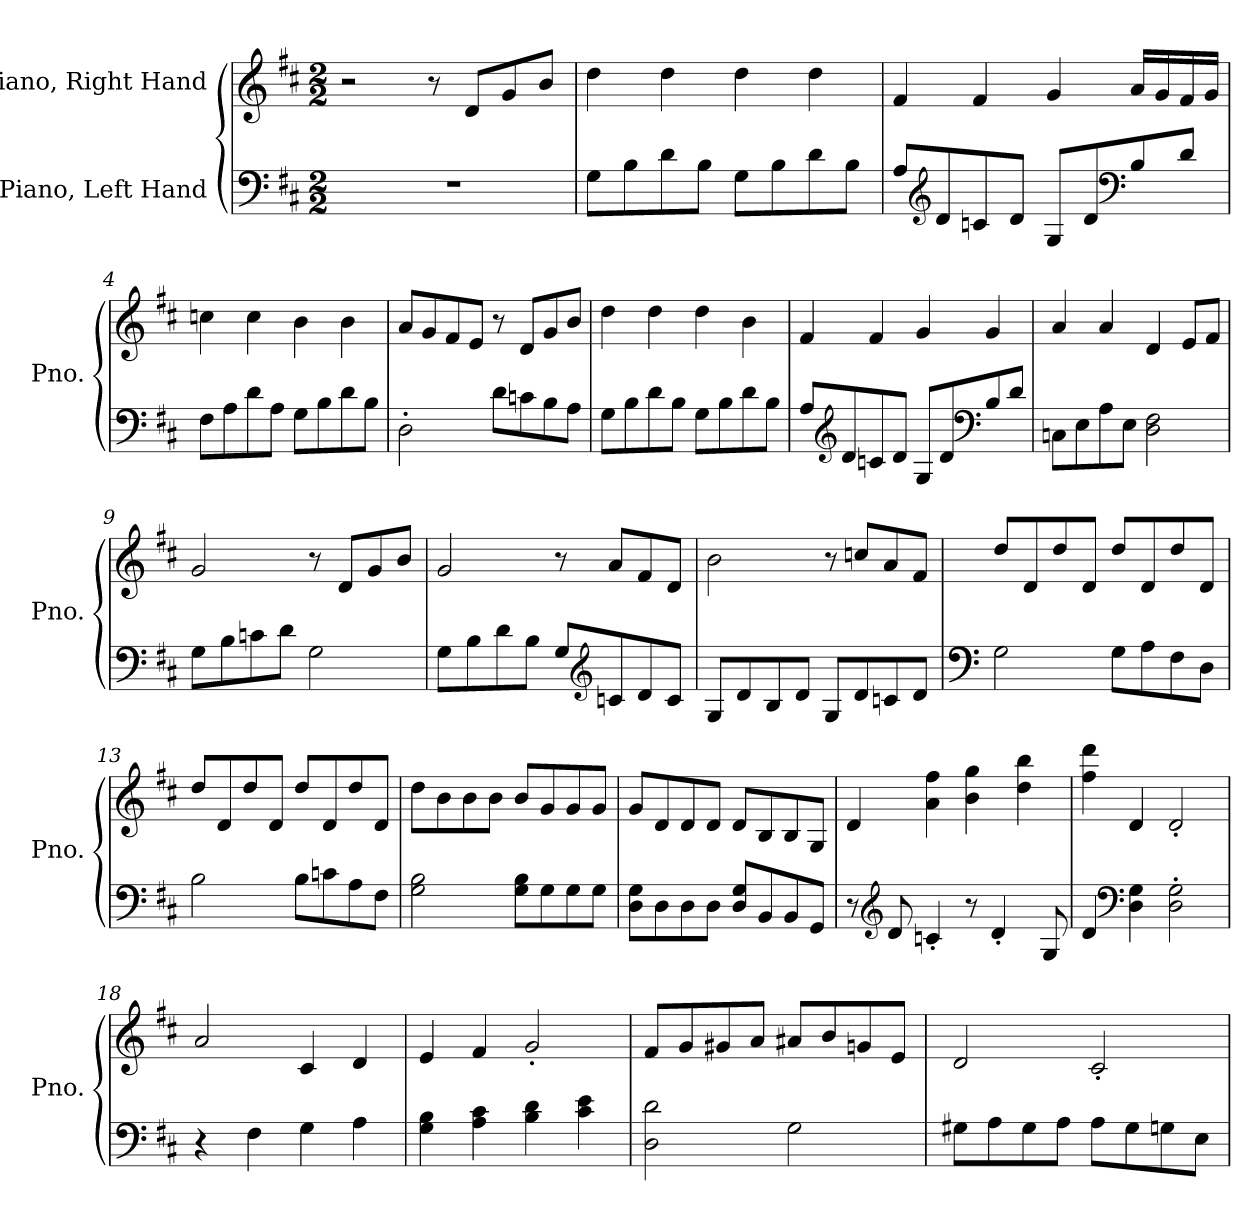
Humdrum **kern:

**kern	**kern
*part2	*part1
*staff2	*staff1
*I"Piano, Left Hand	*I"Piano, Right Hand
*I'Pno.	*I'Pno.
*clefF4	*clefG2
*k[f#c#]	*k[f#c#]
*M2/2	*M2/2
*MM100	*MM100
=1	=1
1r	2r
.	8r
.	8d/L
.	8g/
.	8b/J
=2	=2
8G\L	4dd\
8B\	.
8d\	4dd\
8B\J	.
8G\L	4dd\
8B\	.
8d\	4dd\
8B\J	.
=3	=3
8A/L	4f#/
*clefG2	*
8d/	.
8cn/	4f#/
8d/J	.
8G/L	4g/
8d/	.
*clefF4	*
8B/	16a/LL
.	16g/
8d/J	16f#/
.	16g/JJ
!!LO:LB:g=z
=4	=4
8F#\L	4ccn\
8A\	.
8d\	4cc\
8A\J	.
8G\L	4b\
8B\	.
8d\	4b\
8B\J	.
=5	=5
2D'\	8a/L
.	8g/
.	8f#/
.	8e/J
8d\L	8r
8cn\	8d/L
8B\	8g/
8A\J	8b/J
=6	=6
8G\L	4dd\
8B\	.
8d\	4dd\
8B\J	.
8G\L	4dd\
8B\	.
8d\	4b\
8B\J	.
=7	=7
8A/L	4f#/
*clefG2	*
8d/	.
8cn/	4f#/
8d/J	.
8G/L	4g/
8d/	.
*clefF4	*
8B/	4g/
8d/J	.
!!LO:LB:g=z
=8	=8
8Cn\L	4a/
8E\	.
8A\	4a/
8E\J	.
2D\ 2F#\	4d/
.	8e/L
.	8f#/J
=9	=9
8G\L	2g/
8B\	.
8cn\	.
8d\J	.
2G\	8r
.	8d/L
.	8g/
.	8b/J
=10	=10
8G\L	2g/
8B\	.
8d\	.
8B\J	.
8G/L	8r
*clefG2	*
8cn/	8a/L
8d/	8f#/
8c/J	8d/J
=11	=11
8G/L	2b\
8d/	.
8B/	.
8d/J	.
8G/L	8r
8d/	8ccn/L
8cn/	8a/
8d/J	8f#/J
!!LO:LB:g=z
=12	=12
*clefF4	*
2G\	8dd/L
.	8d/
.	8dd/
.	8d/J
8G\L	8dd/L
8A\	8d/
8F#\	8dd/
8D\J	8d/J
=13	=13
2B\	8dd/L
.	8d/
.	8dd/
.	8d/J
8B\L	8dd/L
8cn\	8d/
8A\	8dd/
8F#\J	8d/J
=14	=14
2G\ 2B\	8dd\L
.	8b\
.	8b\
.	8b\J
8G\ 8B\L	8b/L
8G\	8g/
8G\	8g/
8G\J	8g/J
=15	=15
8D\ 8G\L	8g/L
8D\	8d/
8D\	8d/
8D\J	8d/J
8D/ 8G/L	8d/L
8BB/	8B/
8BB/	8B/
8GG/J	8G/J
!!LO:LB:g=z
=16	=16
8r	4d/
*clefG2	*
8d/	.
4cn'/	4a\ 4ff#\
8r	4b\ 4gg\
4d'/	.
.	4dd\ 4bb\
8G/	.
=17	=17
4d/	4ff#\ 4ddd\
*clefF4	*
4D\ 4G\	4d/
2D\' 2G\'	2d'/
=18	=18
4r	2a/
4F#\	.
4G\	4c#/
4A\	4d/
=19	=19
4G\ 4B\	4e/
4A\ 4c#\	4f#/
4B\ 4d\	2g'/
4c#\ 4e\	.
=20	=20
2D\ 2d\	8f#/L
.	8g/
.	8g#X/
.	8a/J
2G\	8a#X/L
.	8b/
.	8gn/
.	8e/J
!!LO:LB:g=z
=21	=21
8G#X\L	2d/
8A\	.
8G#\	.
8A\J	.
8A\L	2c#'/
8G#\	.
8Gn\	.
8E\J	.
=	=
*-	*-
